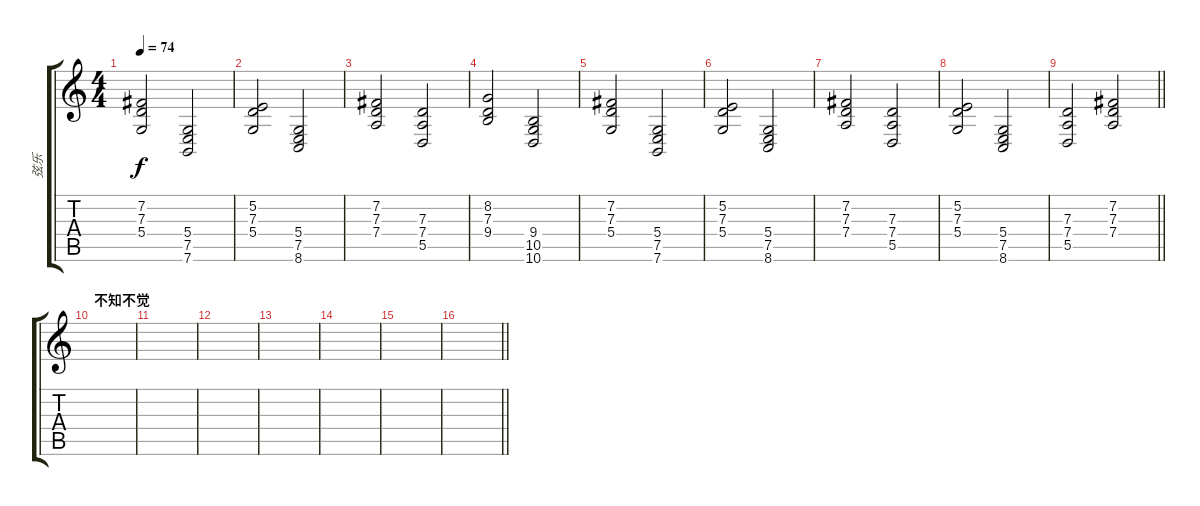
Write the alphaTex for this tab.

\track ("弦乐" "弦乐") {instrument tremolostrings}
\staff {score tabs}
\tuning (E4 B3 G3 D3 A2 E2) {hide}
\ts (4 4)
\tempo 74
\clef g2
\ks c
(7.2 7.3 5.4).2{dy f} (5.4 7.5 7.6).2{txt ""} |
(5.2 7.3 5.4).2 (5.4 7.5 8.6).2 |
(7.2 7.3 7.4).2 (7.3 7.4 5.5).2 |
(8.2 7.3 9.4).2 (9.4 10.5 10.6).2 |
(7.2 7.3 5.4).2 (5.4 7.5 7.6).2 |
(5.2 7.3 5.4).2 (5.4 7.5 8.6).2 |
(7.2 7.3 7.4).2 (7.3 7.4 5.5).2 |
(5.2 7.3 5.4).2 (5.4 7.5 8.6).2 |
\barLineRight lightlight
(7.3 7.4 5.5).2 (7.2 7.3 7.4).2 |
\section ("" "不知不觉")
|
|
|
|
|
|
\barLineRight lightlight
